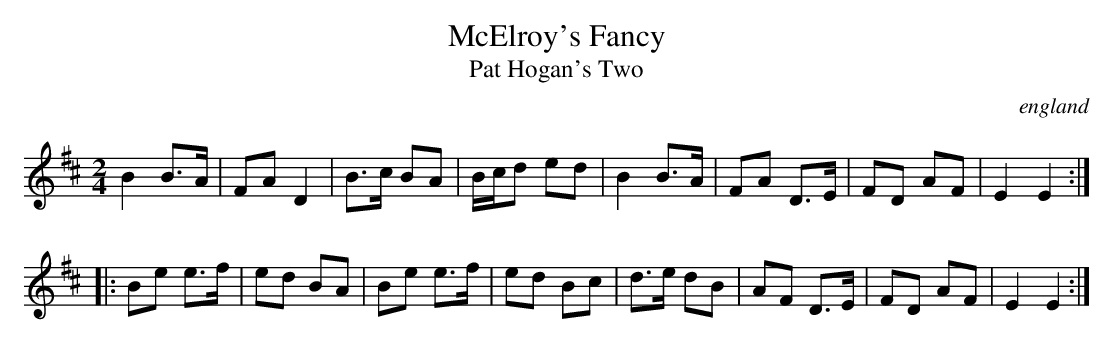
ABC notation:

X:1
T:McElroy's Fancy
T:Pat Hogan's Two
O:england
M:2/4
L:1/8
K:Edor
B2 B>A|FA D2|B>c BA|B/c/d ed|B2 B>A|FA D>E|FD AF|E2 E2:|
|:Be e>f|ed BA|Be e>f|ed Bc|d>e dB|AF D>E|FD AF|E2 E2:|
